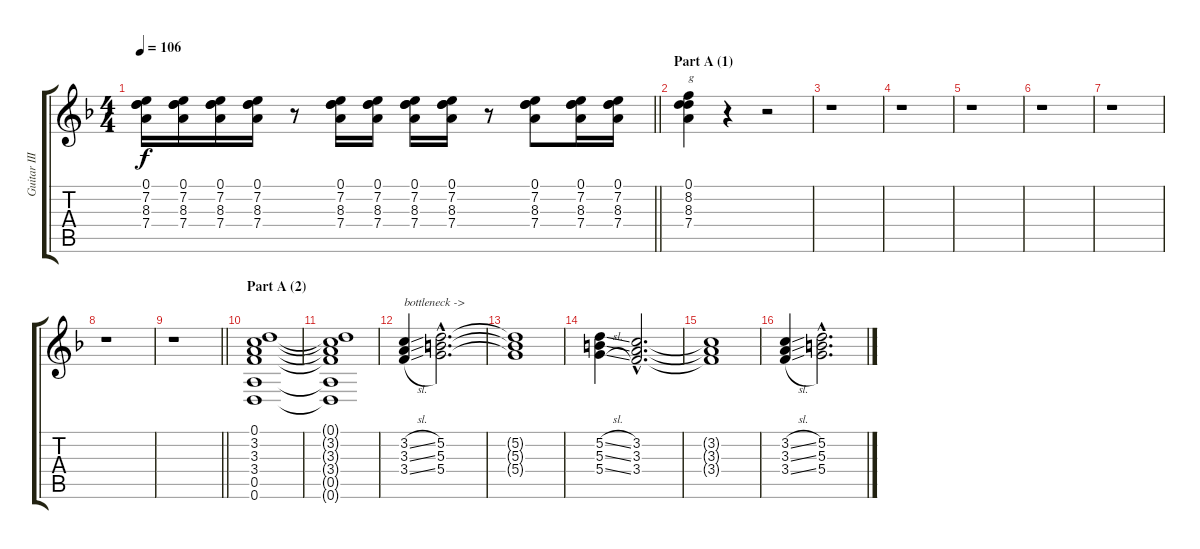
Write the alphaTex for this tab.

\track ("Guitar III (Inoran)" "Guitar III") {instrument distortionguitar}
\staff {score tabs}
\tuning (D4 A3 Gb3 D3 A2 D2) {hide}
\ts (4 4)
\tempo 106
\clef g2
\barLineRight lightlight
\ks f
(0.1 7.2 8.3 7.4).16{dy f} (0.1 7.2 8.3 7.4).16 (0.1 7.2 8.3 7.4).16 (0.1 7.2 8.3 7.4).16 r.8 (0.1 7.2 8.3 7.4).16 (0.1 7.2 8.3 7.4).16 (0.1 7.2 8.3 7.4).16 (0.1 7.2 8.3 7.4).16 r.8 (0.1 7.2 8.3 7.4).8 (0.1 7.2 8.3 7.4).16 (0.1 7.2 8.3 7.4).16 |
\section ("" "Part A (1)")
(0.1 8.2 8.3 7.4).4{txt "g"} r.4 r.2 |
r.1 |
r.1 |
r.1 |
r.1 |
r.1 |
r.1 |
\barLineRight lightlight
r.1 |
\section ("" "Part A (2)")
(0.1 3.2 3.3 3.4 0.5 0.6).1 |
(0.1{t} 3.2{t} 3.3{t} 3.4{t} 0.5{t} 0.6{t}).1 |
(3.2{sl} 3.3{sl} 3.4{sl}).4{txt "bottleneck ->"} (5.2{hac} 5.3{hac} 5.4{hac}).2{d} |
(5.2{t} 5.3{t} 5.4{t}).1 |
(5.2{sl} 5.3{sl} 5.4{sl}).4 (3.2{hac} 3.3{hac} 3.4{hac}).2{d} |
(3.2{t} 3.3{t} 3.4{t}).1 |
(3.2{sl} 3.3{sl} 3.4{sl}).4 (5.2{hac} 5.3{hac} 5.4{hac}).2{d}
